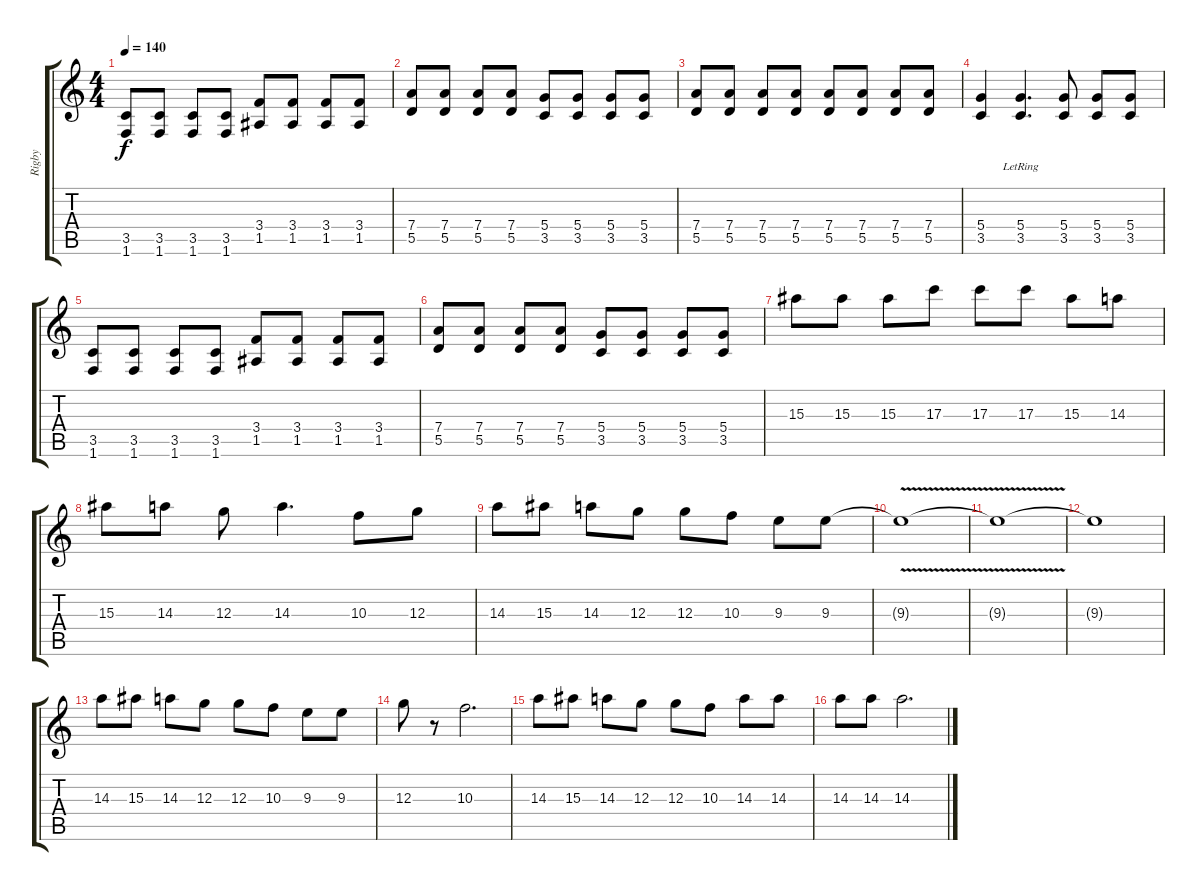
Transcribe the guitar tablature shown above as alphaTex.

\track ("Rigby" "Rigby") {instrument overdrivenguitar}
\staff {score tabs}
\tuning (E4 B3 G3 D3 A2 E2) {hide}
\ts (4 4)
\tempo 140
\clef g2
\ks c
(3.5 1.6).8{dy f} (3.5 1.6).8 (3.5 1.6).8 (3.5 1.6).8 (3.4 1.5).8 (3.4 1.5).8 (3.4 1.5).8 (3.4 1.5).8 |
(7.4 5.5).8 (7.4 5.5).8 (7.4 5.5).8 (7.4 5.5).8 (5.4 3.5).8 (5.4 3.5).8 (5.4 3.5).8 (5.4 3.5).8 |
(7.4 5.5).8 (7.4 5.5).8 (7.4 5.5).8 (7.4 5.5).8 (7.4 5.5).8 (7.4 5.5).8 (7.4 5.5).8 (7.4 5.5).8 |
(5.4 3.5).4 (5.4 3.5{lr}).4{d} (5.4 3.5).8 (5.4 3.5).8 (5.4 3.5).8 |
(3.5 1.6).8 (3.5 1.6).8 (3.5 1.6).8 (3.5 1.6).8 (3.4 1.5).8 (3.4 1.5).8 (3.4 1.5).8 (3.4 1.5).8 |
(7.4 5.5).8 (7.4 5.5).8 (7.4 5.5).8 (7.4 5.5).8 (5.4 3.5).8 (5.4 3.5).8 (5.4 3.5).8 (5.4 3.5).8 |
15.3.8 15.3.8 15.3.8 17.3.8 17.3.8 17.3.8 15.3.8 14.3.8 |
15.3.8 14.3.8 12.3.8 14.3.4{d} 10.3.8 12.3.8 |
14.3.8 15.3.8 14.3.8 12.3.8 12.3.8 10.3.8 9.3.8 9.3.8 |
9.3{v t}.1 |
9.3{t}.1 |
9.3{t}.1 |
14.3.8 15.3.8 14.3.8 12.3.8 12.3.8 10.3.8 9.3.8 9.3.8 |
12.3.8 r.8 10.3.2{d} |
14.3.8 15.3.8 14.3.8 12.3.8 12.3.8 10.3.8 14.3.8 14.3.8 |
14.3.8 14.3.8 14.3.2{d}
